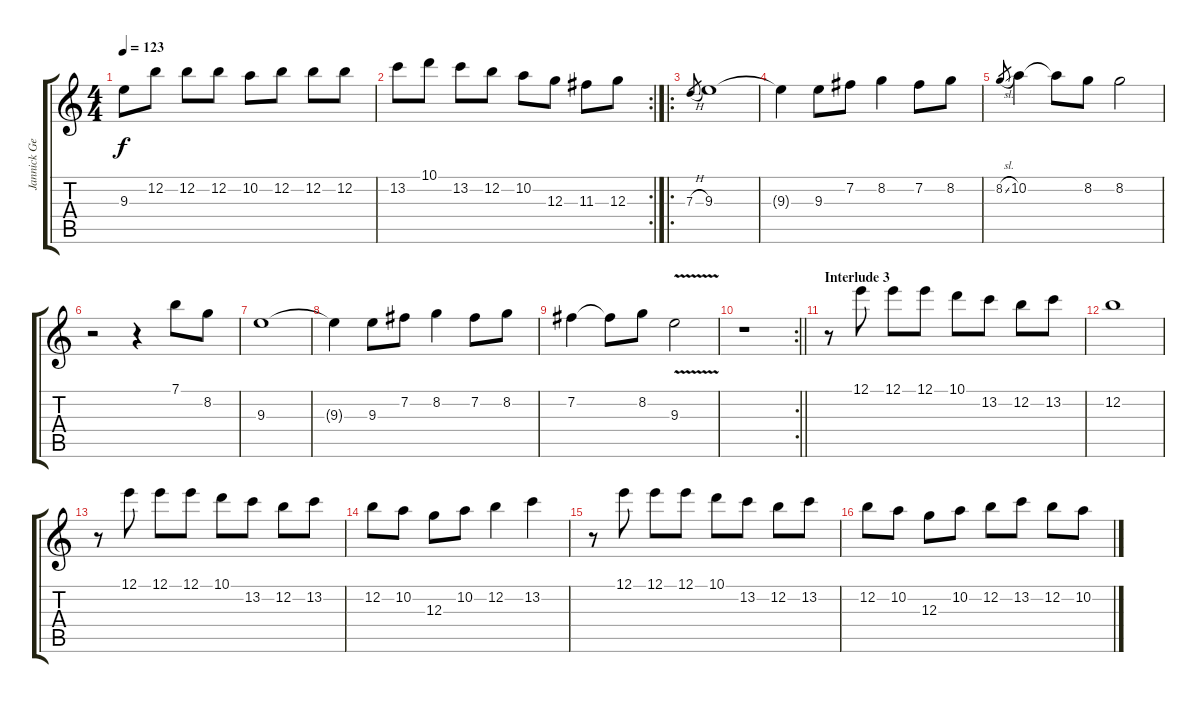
\track ("Jannick Gers" "Jannick Ge") {instrument distortionguitar}
\staff {score tabs}
\tuning (E4 B3 G3 D3 A2 E2) {hide}
\ts (4 4)
\tempo 123
\clef g2
\ks c
9.3.8{dy f} 12.2.8 12.2.8 12.2.8 10.2.8 12.2.8 12.2.8 12.2.8 |
\rc 2
13.2.8 10.1.8 13.2.8 12.2.8 10.2.8 12.3.8 11.3.8 12.3.8 |
\ro
7.3{h}.8{gr} 9.3.1{volume 12} |
9.3{t}.4 9.3.8 7.2.8 8.2.4 7.2.8 8.2.8 |
8.2{sl}.8{gr} 10.2.4 10.2{t}.8 8.2.8 8.2.2 |
r.2 r.4 7.1.8 8.2.8 |
9.3.1 |
9.3{t}.4 9.3.8 7.2.8 8.2.4 7.2.8 8.2.8 |
7.2.4 7.2{t}.8 8.2.8 9.3{v}.2 |
\rc 2
\barLineRight lightlight
r.1 |
\section ("" "Interlude 3")
r.8 12.1.8 12.1.8 12.1.8 10.1.8 13.2.8 12.2.8 13.2.8 |
12.2.1 |
r.8 12.1.8 12.1.8 12.1.8 10.1.8 13.2.8 12.2.8 13.2.8 |
12.2.8 10.2.8 12.3.8 10.2.8 12.2.4 13.2.4 |
r.8 12.1.8 12.1.8 12.1.8 10.1.8 13.2.8 12.2.8 13.2.8 |
12.2.8 10.2.8 12.3.8 10.2.8 12.2.8 13.2.8 12.2.8 10.2.8
